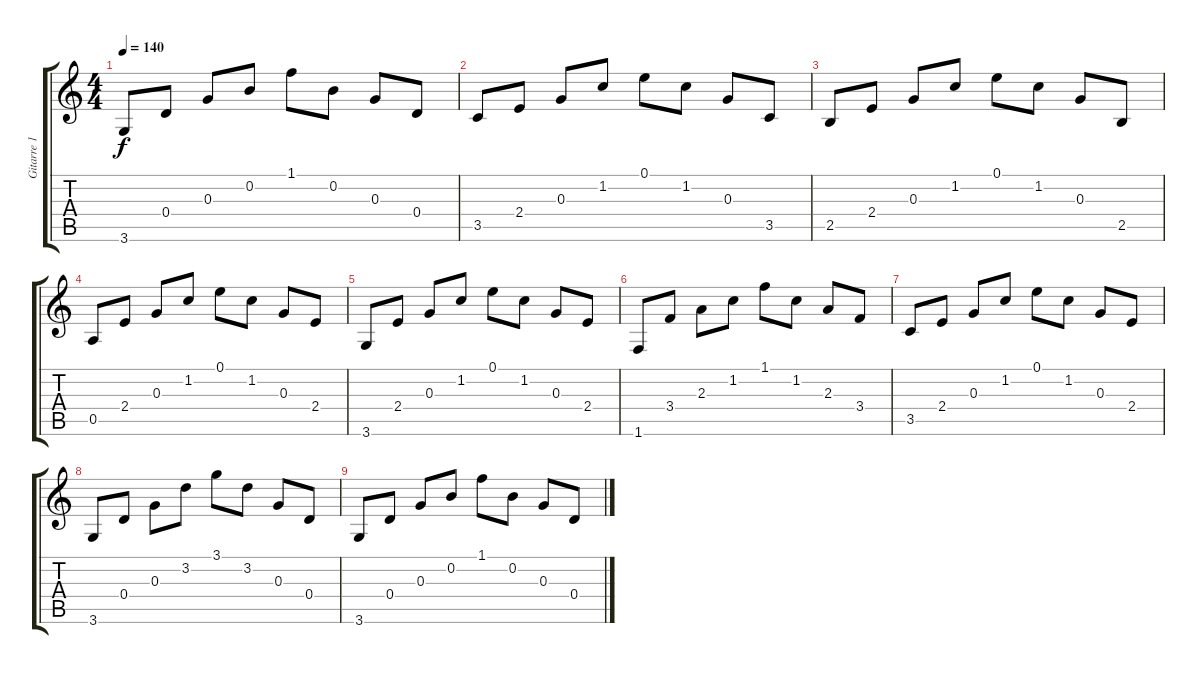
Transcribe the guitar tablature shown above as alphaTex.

\track ("Gitarre 1" "Gitarre 1") {instrument electricguitarclean}
\staff {score tabs}
\tuning (E4 B3 G3 D3 A2 E2) {hide}
\ts (4 4)
\tempo 140
\clef g2
\ks c
3.6.8{dy f} 0.4.8 0.3.8 0.2.8 1.1.8 0.2.8 0.3.8 0.4.8 |
3.5.8 2.4.8 0.3.8 1.2.8 0.1.8 1.2.8 0.3.8 3.5.8 |
2.5.8 2.4.8 0.3.8 1.2.8 0.1.8 1.2.8 0.3.8 2.5.8 |
0.5.8 2.4.8 0.3.8 1.2.8 0.1.8 1.2.8 0.3.8 2.4.8 |
3.6.8 2.4.8 0.3.8 1.2.8 0.1.8 1.2.8 0.3.8 2.4.8 |
1.6.8 3.4.8 2.3.8 1.2.8 1.1.8 1.2.8 2.3.8 3.4.8 |
3.5.8 2.4.8 0.3.8 1.2.8 0.1.8 1.2.8 0.3.8 2.4.8 |
3.6.8 0.4.8 0.3.8 3.2.8 3.1.8 3.2.8 0.3.8 0.4.8 |
3.6.8 0.4.8 0.3.8 0.2.8 1.1.8 0.2.8 0.3.8 0.4.8
